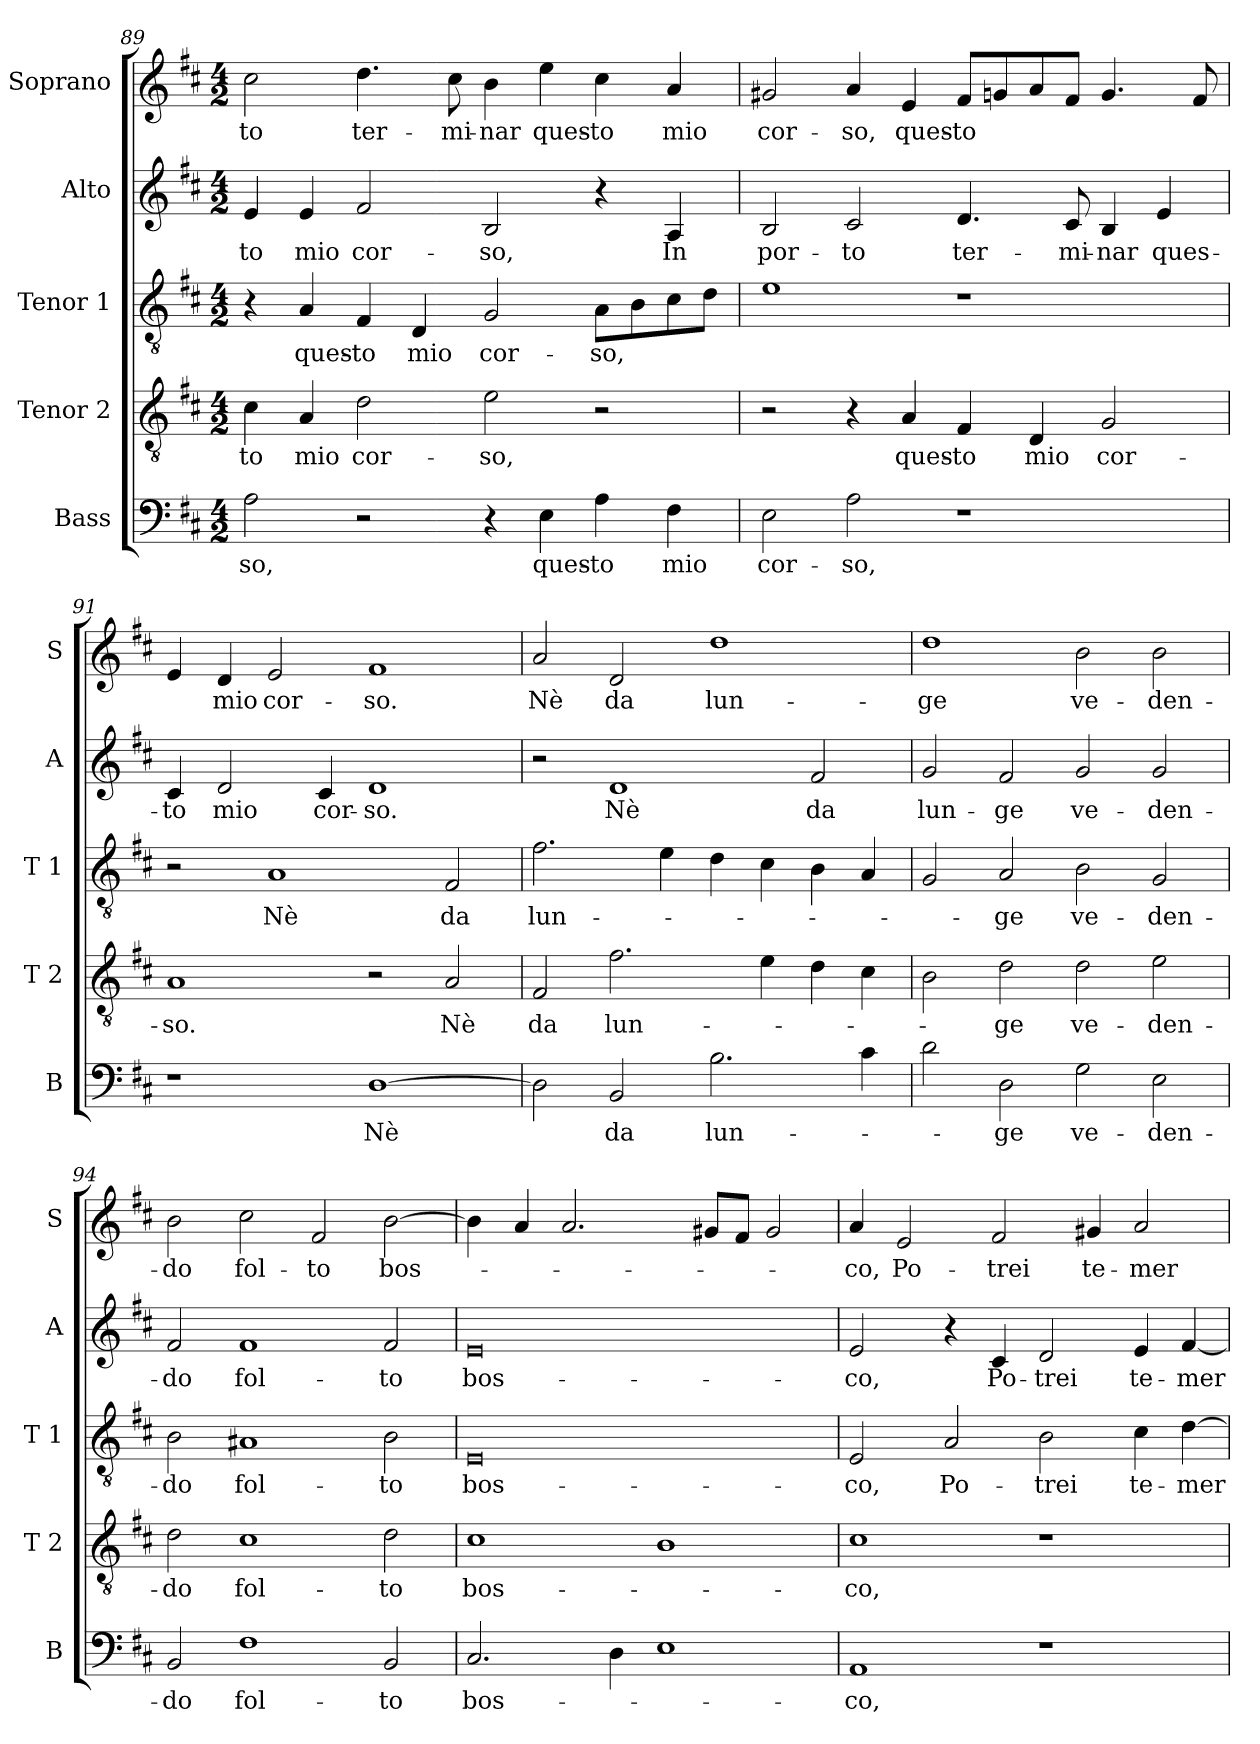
**kern	**text	**kern	**text	**kern	**text	**kern	**text	**kern	**text
*part5	*part5	*part4	*part4	*part3	*part3	*part2	*part2	*part1	*part1
*staff5	*staff5	*staff4	*staff4	*staff3	*staff3	*staff2	*staff2	*staff1	*staff1
*I"Bass	*	*I"Tenor 2	*	*I"Tenor 1	*	*I"Alto	*	*I"Soprano	*
*I'B	*	*I'T 2	*	*I'T 1	*	*I'A	*	*I'S	*
*clefF4	*	*clefGv2	*	*clefGv2	*	*clefG2	*	*clefG2	*
*k[f#c#]	*	*k[f#c#]	*	*k[f#c#]	*	*k[f#c#]	*	*k[f#c#]	*
*D:	*	*D:	*	*D:	*	*D:	*	*D:	*
*M4/2	*	*M4/2	*	*M4/2	*	*M4/2	*	*M4/2	*
=89	=89	=89	=89	=89	=89	=89	=89	=89	=89
!	!LO:LY:b	!	!LO:LY:b	!	!	!	!LO:LY:b	!	!LO:LY:b
2A\	-so,	4c#\	-to	4r	.	4e/	-to	2cc#\	-to
!	!	!	!LO:LY:b	!	!LO:LY:b	!	!LO:LY:b	!	!
.	.	4A/	mio	4A/	ques-	4e/	mio	.	.
!	!	!	!LO:LY:b	!	!LO:LY:b	!	!LO:LY:b	!	!LO:LY:b
2r	.	2d\	cor-	4F#/	-to	2f#/	cor-	4.dd\	ter-
!	!	!	!	!	!LO:LY:b	!	!	!	!
.	.	.	.	4D/	mio	.	.	.	.
!	!	!	!	!	!	!	!	!	!LO:LY:b
.	.	.	.	.	.	.	.	8cc#\	-mi-
!	!	!	!LO:LY:b	!	!LO:LY:b	!	!LO:LY:b	!	!LO:LY:b
4r	.	2e\	-so,	2G/	cor-	2B/	-so,	4b\	-nar
!	!LO:LY:b	!	!	!	!	!	!	!	!LO:LY:b
4E\	ques-	.	.	.	.	.	.	4ee\	ques-
!	!LO:LY:b	!	!	!	!LO:LY:b	!	!	!	!LO:LY:b
4A\	-to	2r	.	8A\L	-so,	4r	.	4cc#\	-to
.	.	.	.	8B\	.	.	.	.	.
!	!LO:LY:b	!	!	!	!	!	!LO:LY:b	!	!LO:LY:b
4F#\	mio	.	.	8c#\	.	4A/	In	4a/	mio
.	.	.	.	8d\J	.	.	.	.	.
=90	=90	=90	=90	=90	=90	=90	=90	=90	=90
!	!LO:LY:b	!	!	!	!	!	!LO:LY:b	!	!LO:LY:b
2E\	cor-	2r	.	1e	.	2B/	por-	2g#X/	cor-
!	!LO:LY:b	!	!	!	!	!	!LO:LY:b	!	!LO:LY:b
2A\	-so,	4r	.	.	.	2c#/	-to	4a/	-so,
!	!	!	!LO:LY:b	!	!	!	!	!	!LO:LY:b
.	.	4A/	ques-	.	.	.	.	4e/	ques-
!	!	!	!LO:LY:b	!	!	!	!LO:LY:b	!	!LO:LY:b
1r	.	4F#/	-to	1r	.	4.d/	ter-	8f#/L	-to
.	.	.	.	.	.	.	.	8gn/	.
!	!	!	!LO:LY:b	!	!	!	!	!	!
.	.	4D/	mio	.	.	.	.	8a/	.
!	!	!	!	!	!	!	!LO:LY:b	!	!
.	.	.	.	.	.	8c#/	-mi-	8f#/J	.
!	!	!	!LO:LY:b	!	!	!	!LO:LY:b	!	!
.	.	2G/	cor-	.	.	4B/	-nar	4.g/	.
!	!	!	!	!	!	!	!LO:LY:b	!	!
.	.	.	.	.	.	4e/	ques-	.	.
.	.	.	.	.	.	.	.	8f#/	.
!!LO:PB:g=z
=91	=91	=91	=91	=91	=91	=91	=91	=91	=91
!	!	!	!LO:LY:b	!	!	!	!LO:LY:b	!	!
1r	.	1A	-so.	2r	.	4c#/	-to	4e/	.
!	!	!	!	!	!	!	!LO:LY:b	!	!LO:LY:b
.	.	.	.	.	.	2d/	mio	4d/	mio
!	!	!	!	!	!LO:LY:b	!	!	!	!LO:LY:b
.	.	.	.	1A	Nè	.	.	2e/	cor-
!	!	!	!	!	!	!	!LO:LY:b	!	!
.	.	.	.	.	.	4c#/	cor-	.	.
!	!LO:LY:b	!	!	!	!	!	!LO:LY:b	!	!LO:LY:b
[1D	Nè	2r	.	.	.	1d	-so.	1f#	-so.
!	!	!	!LO:LY:b	!	!LO:LY:b	!	!	!	!
.	.	2A/	Nè	2F#/	da	.	.	.	.
=92	=92	=92	=92	=92	=92	=92	=92	=92	=92
!	!	!	!LO:LY:b	!	!LO:LY:b	!	!	!	!LO:LY:b
2D\]	.	2F#/	da	2.f#\	lun-	2r	.	2a/	Nè
!	!LO:LY:b	!	!LO:LY:b	!	!	!	!LO:LY:b	!	!LO:LY:b
2BB/	da	2.f#\	lun-	.	.	1d	Nè	2d/	da
.	.	.	.	4e\	.	.	.	.	.
!	!LO:LY:b	!	!	!	!	!	!	!	!LO:LY:b
2.B\	lun-	.	.	4d\	.	.	.	1dd	lun-
.	.	4e\	.	4c#\	.	.	.	.	.
!	!	!	!	!	!	!	!LO:LY:b	!	!
.	.	4d\	.	4B\	.	2f#/	da	.	.
4c#\	.	4c#\	.	4A/	.	.	.	.	.
=93	=93	=93	=93	=93	=93	=93	=93	=93	=93
!	!	!	!	!	!	!	!LO:LY:b	!	!LO:LY:b
2d\	.	2B\	.	2G/	.	2g/	lun-	1dd	-ge
!	!LO:LY:b	!	!LO:LY:b	!	!LO:LY:b	!	!LO:LY:b	!	!
2D\	-ge	2d\	-ge	2A/	-ge	2f#/	-ge	.	.
!	!LO:LY:b	!	!LO:LY:b	!	!LO:LY:b	!	!LO:LY:b	!	!LO:LY:b
2G\	ve-	2d\	ve-	2B\	ve-	2g/	ve-	2b\	ve-
!	!LO:LY:b	!	!LO:LY:b	!	!LO:LY:b	!	!LO:LY:b	!	!LO:LY:b
2E\	-den-	2e\	-den-	2G/	-den-	2g/	-den-	2b\	-den-
=94	=94	=94	=94	=94	=94	=94	=94	=94	=94
!	!LO:LY:b	!	!LO:LY:b	!	!LO:LY:b	!	!LO:LY:b	!	!LO:LY:b
2BB/	-do	2d\	-do	2B\	-do	2f#/	-do	2b\	-do
!	!LO:LY:b	!	!LO:LY:b	!	!LO:LY:b	!	!LO:LY:b	!	!LO:LY:b
1F#	fol-	1c#	fol-	1A#X	fol-	1f#	fol-	2cc#\	fol-
!	!	!	!	!	!	!	!	!	!LO:LY:b
.	.	.	.	.	.	.	.	2f#/	-to
!	!LO:LY:b	!	!LO:LY:b	!	!LO:LY:b	!	!LO:LY:b	!	!LO:LY:b
2BB/	-to	2d\	-to	2B\	-to	2f#/	-to	[2b\	bos-
!!LO:LB:g=z
=95	=95	=95	=95	=95	=95	=95	=95	=95	=95
!	!LO:LY:b	!	!LO:LY:b	!	!LO:LY:b	!	!LO:LY:b	!	!
2.C#/	bos-	1c#	bos-	0E	bos-	0e	bos-	4b\]	.
.	.	.	.	.	.	.	.	4a/	.
.	.	.	.	.	.	.	.	2.a/	.
4D\	.	.	.	.	.	.	.	.	.
1E	.	1B	.	.	.	.	.	.	.
.	.	.	.	.	.	.	.	8g#X/L	.
.	.	.	.	.	.	.	.	8f#/J	.
.	.	.	.	.	.	.	.	2g#/	.
=96	=96	=96	=96	=96	=96	=96	=96	=96	=96
!	!LO:LY:b	!	!LO:LY:b	!	!LO:LY:b	!	!LO:LY:b	!	!LO:LY:b
1AA	-co,	1c#	-co,	2E/	-co,	2e/	-co,	4a/	-co,
!	!	!	!	!	!	!	!	!	!LO:LY:b
.	.	.	.	.	.	.	.	2e/	Po-
!	!	!	!	!	!LO:LY:b	!	!	!	!
.	.	.	.	2A/	Po-	4r	.	.	.
!	!	!	!	!	!	!	!LO:LY:b	!	!LO:LY:b
.	.	.	.	.	.	4c#/	Po-	2f#/	-trei
!	!	!	!	!	!LO:LY:b	!	!LO:LY:b	!	!
1r	.	1r	.	2B\	-trei	2d/	-trei	.	.
!	!	!	!	!	!	!	!	!	!LO:LY:b
.	.	.	.	.	.	.	.	4g#X/	te-
!	!	!	!	!	!LO:LY:b	!	!LO:LY:b	!	!LO:LY:b
.	.	.	.	4c#\	te-	4e/	te-	2a/	-mer
!	!	!	!	!	!LO:LY:b	!	!LO:LY:b	!	!
.	.	.	.	[4d\	-mer	[4f#/	-mer	.	.
=	=	=	=	=	=	=	=	=	=
*-	*-	*-	*-	*-	*-	*-	*-	*-	*-
